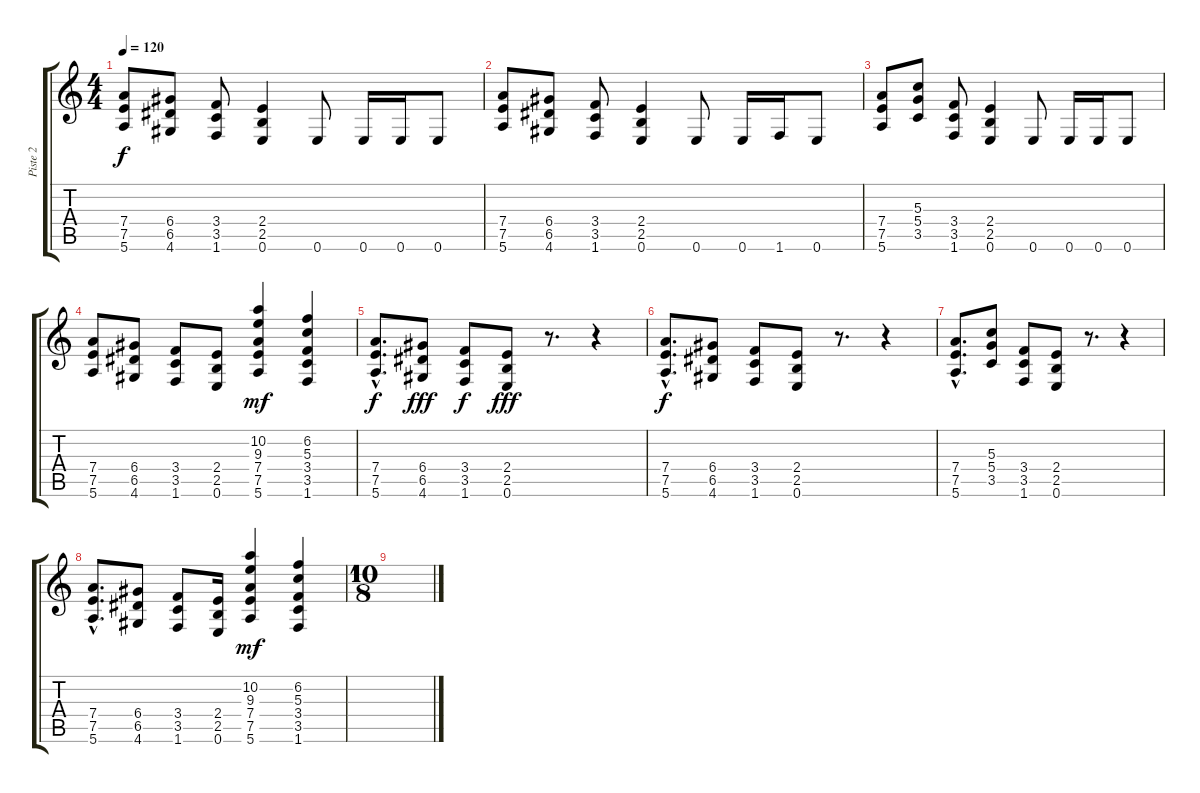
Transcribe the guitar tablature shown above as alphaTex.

\track ("Piste 2" "Piste 2") {instrument distortionguitar}
\staff {score tabs}
\tuning (E4 B3 G3 D3 A2 E2) {hide}
\ts (4 4)
\tempo 120
\clef g2
\ks c
(7.4 7.5 5.6).8{dy f} (6.4 6.5 4.6).8 (3.4 3.5 1.6).8 (2.4 2.5 0.6).4 0.6.8 0.6.16 0.6.16 0.6.8 |
(7.4 7.5 5.6).8 (6.4 6.5 4.6).8 (3.4 3.5 1.6).8 (2.4 2.5 0.6).4 0.6.8 0.6.16 1.6.16 0.6.8 |
(7.4 7.5 5.6).8 (5.3 5.4 3.5).8 (3.4 3.5 1.6).8 (2.4 2.5 0.6).4 0.6.8 0.6.16 0.6.16 0.6.8 |
(7.4 7.5 5.6).8 (6.4 6.5 4.6).8 (3.4 3.5 1.6).8 (2.4 2.5 0.6).8 (10.2 9.3 7.4 7.5 5.6).4{dy mf} (6.2 5.3 3.4 3.5 1.6).4 |
(7.4{hac} 7.5{hac} 5.6{hac}).8{d dy f} (6.4 6.5 4.6).8{dy fff} (3.4 3.5 1.6).8{dy f} (2.4 2.5 0.6).8{dy fff} r.8{d} r.4 |
(7.4{hac} 7.5{hac} 5.6{hac}).8{d dy f} (6.4 6.5 4.6).8 (3.4 3.5 1.6).8 (2.4 2.5 0.6).8 r.8{d} r.4 |
(7.4{hac} 7.5{hac} 5.6{hac}).8{d} (5.3 5.4 3.5).8 (3.4 3.5 1.6).8 (2.4 2.5 0.6).8 r.8{d} r.4 |
(7.4{hac} 7.5{hac} 5.6{hac}).8{d} (6.4 6.5 4.6).8 (3.4 3.5 1.6).8 (2.4 2.5 0.6).16 (10.2 9.3 7.4 7.5 5.6).4{dy mf} (6.2 5.3 3.4 3.5 1.6).4 |
\ts (10 8)
